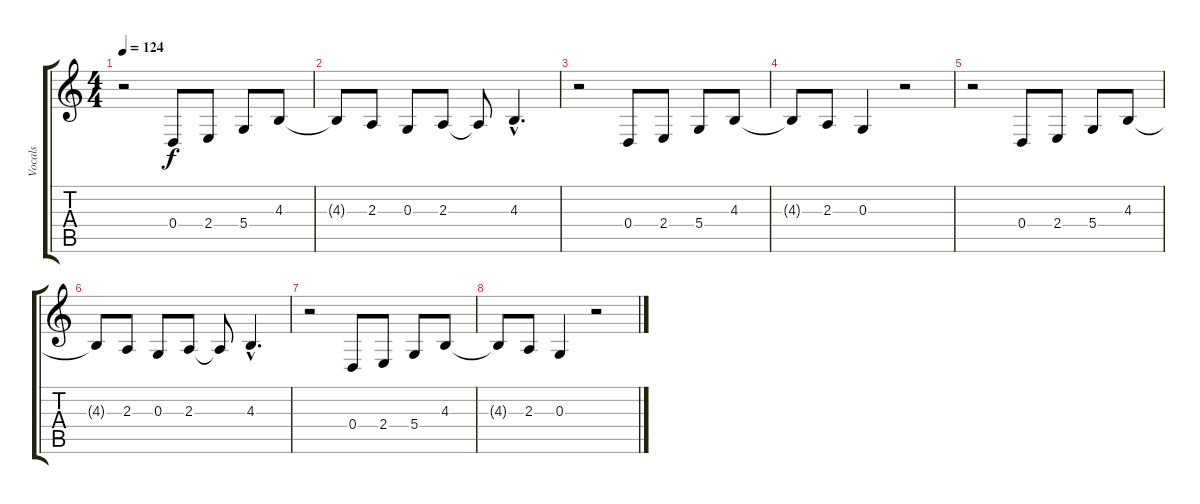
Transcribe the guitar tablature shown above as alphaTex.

\track ("Vocals" "Vocals") {instrument altosax}
\staff {score tabs}
\tuning (E4 B3 G3 D3 A2 E2) {hide}
\ts (4 4)
\tempo 124
\clef g2
\ks c
r.2{dy f} 0.4.8 2.4.8 5.4.8 4.3.8 |
4.3{t}.8 2.3.8 0.3.8 2.3.8 2.3{t}.8 4.3{hac}.4{d} |
r.2 0.4.8 2.4.8 5.4.8 4.3.8 |
4.3{t}.8 2.3.8 0.3.4 r.2 |
r.2 0.4.8 2.4.8 5.4.8 4.3.8 |
4.3{t}.8 2.3.8 0.3.8 2.3.8 2.3{t}.8 4.3{hac}.4{d} |
r.2 0.4.8 2.4.8 5.4.8 4.3.8 |
4.3{t}.8 2.3.8 0.3.4 r.2
